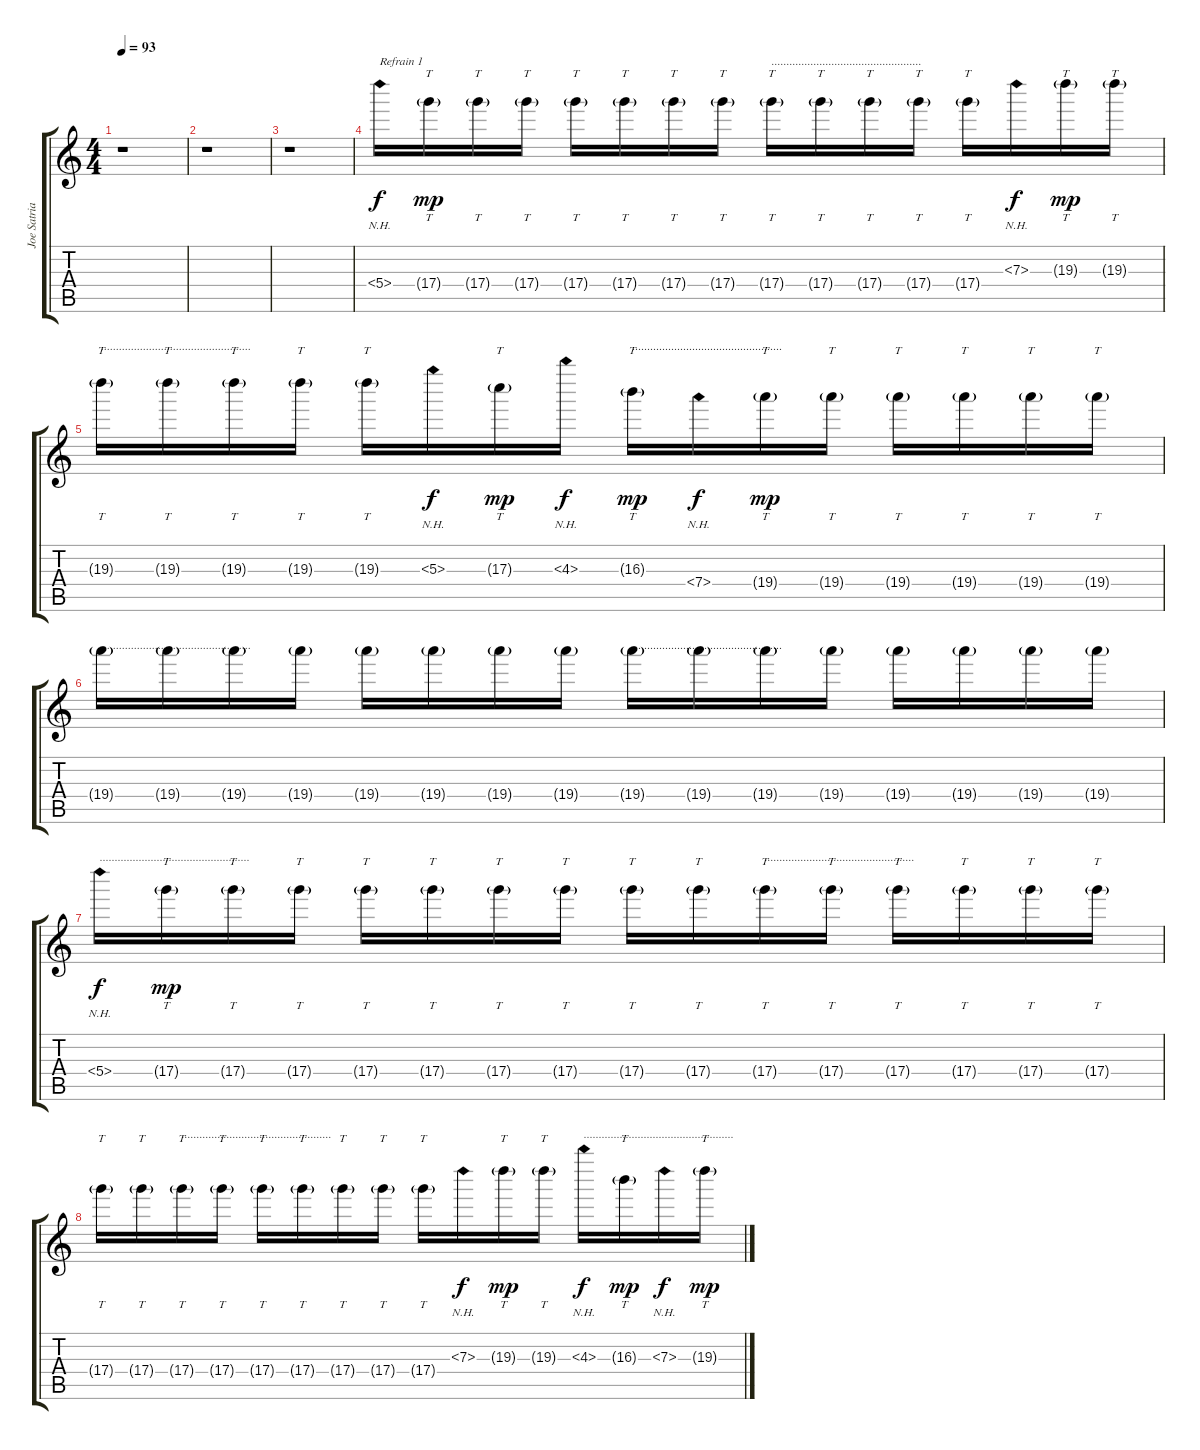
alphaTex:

\track ("Joe Satriani" "Joe Satria") {instrument overdrivenguitar}
\staff {score tabs}
\tuning (E4 B3 G4 D4 A3 E3) {hide}
\ts (4 4)
\tempo 93
\clef g2
\ks c
r.1{dy f} |
r.1 |
r.1 |
5.4{nh}.16{txt "Refrain 1"} 17.4{g}.16{tt dy mp} 17.4{g}.16{tt} 17.4{g}.16{tt} 17.4{g}.16{tt} 17.4{g}.16{tt} 17.4{g}.16{tt} 17.4{g}.16{tt} 17.4{g}.16{tt txt ".................................................."} 17.4{g}.16{tt} 17.4{g}.16{tt} 17.4{g}.16{tt} 17.4{g}.16{tt} 7.3{nh}.16{dy f} 19.3{g}.16{tt dy mp} 19.3{g}.16{tt} |
19.3{g}.16{tt txt ".................................................."} 19.3{g}.16{tt} 19.3{g}.16{tt} 19.3{g}.16{tt} 19.3{g}.16{tt} 5.3{nh}.16{dy f} 17.3{g}.16{tt dy mp} 4.3{nh}.16{dy f} 16.3{g}.16{tt txt ".................................................." dy mp} 7.4{nh}.16{dy f} 19.4{g}.16{tt dy mp} 19.4{g}.16{tt} 19.4{g}.16{tt} 19.4{g}.16{tt} 19.4{g}.16{tt} 19.4{g}.16{tt} |
19.4{g}.16{txt ".................................................."} 19.4{g}.16 19.4{g}.16 19.4{g}.16 19.4{g}.16 19.4{g}.16 19.4{g}.16 19.4{g}.16 19.4{g}.16{txt ".................................................."} 19.4{g}.16 19.4{g}.16 19.4{g}.16 19.4{g}.16 19.4{g}.16 19.4{g}.16 19.4{g}.16 |
5.4{nh}.16{txt ".................................................." dy f} 17.4{g}.16{tt dy mp} 17.4{g}.16{tt} 17.4{g}.16{tt} 17.4{g}.16{tt} 17.4{g}.16{tt} 17.4{g}.16{tt} 17.4{g}.16{tt} 17.4{g}.16{tt} 17.4{g}.16{tt} 17.4{g}.16{tt txt ".................................................."} 17.4{g}.16{tt} 17.4{g}.16{tt} 17.4{g}.16{tt} 17.4{g}.16{tt} 17.4{g}.16{tt} |
17.4{g}.16{tt} 17.4{g}.16{tt} 17.4{g}.16{tt txt ".................................................."} 17.4{g}.16{tt} 17.4{g}.16{tt} 17.4{g}.16{tt} 17.4{g}.16{tt} 17.4{g}.16{tt} 17.4{g}.16{tt} 7.3{nh}.16{dy f} 19.3{g}.16{tt dy mp} 19.3{g}.16{tt} 4.3{nh}.16{txt ".................................................." dy f} 16.3{g}.16{tt dy mp} 7.3{nh}.16{dy f} 19.3{g}.16{tt dy mp}
